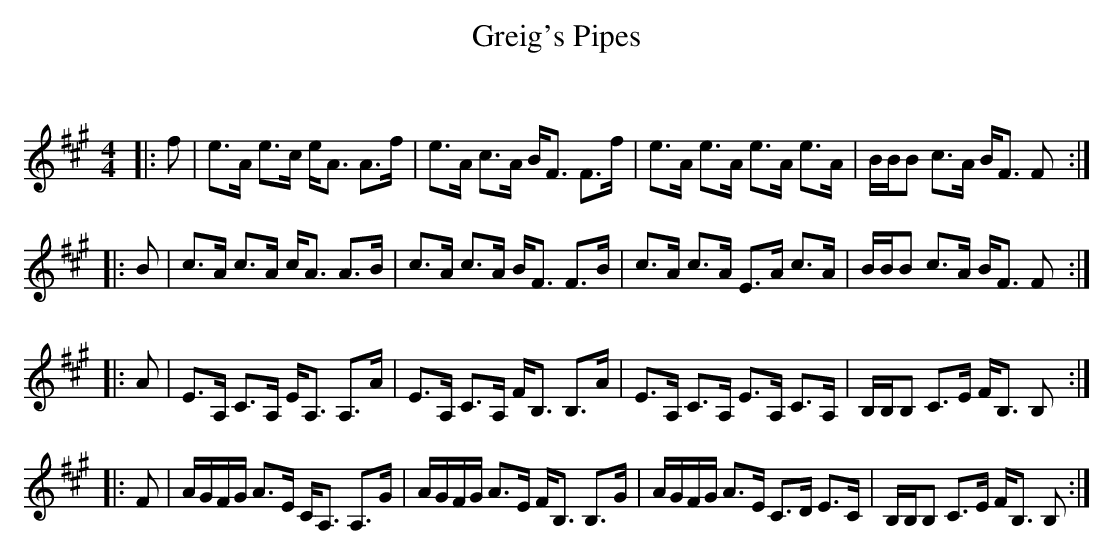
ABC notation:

X:1
T: Greig's Pipes
C:
Q: 128
K:A
M:4/4
L:1/16
|:f2|e3A e3c eA3 A3f|e3A c3A BF3 F3f|e3A e3A e3A e3A|BBB2 c3A BF3 F2:|
|:B2|c3A c3A cA3 A3B|c3A c3A BF3 F3B|c3A c3A E3A c3A|BBB2 c3A BF3 F2:|
|:A2|E3A, C3A, EA,3 A,3A|E3A, C3A, FB,3 B,3A|E3A, C3A, E3A, C3A,|B,B,B,2 C3E FB,3 B,2:|
|:F2|AGFG A3E CA,3 A,3G|AGFG A3E FB,3 B,3G|AGFG A3E C3D E3C|B,B,B,2 C3E FB,3 B,2:|
